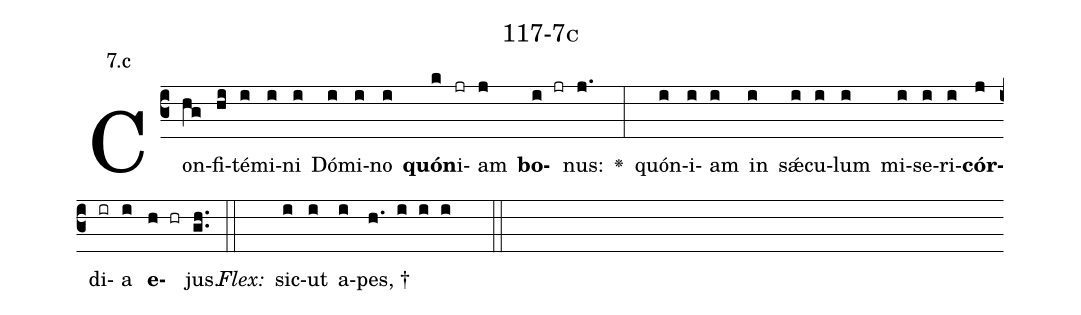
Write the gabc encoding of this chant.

name: 117-7c;
annotation: 7.c;
%%
(c3)Con(hg)fi(hi)té(i)mi(i)ni(i) Dó(i)mi(i)no(i) <b>quón</b>(k)i(jr)am(j) <b>bo</b>(i jr)nus:(j.) <v>\greheightstar</v>(:) quón(i)i(i)am(i) in(i) sǽ(i)cu(i)lum(i) mi(i)se(i)ri(i)<b>cór</b>(j)di(ir)a(i) <b>e</b>(h hr)jus.(gh..) (::)
<i>Flex:</i>()  sic(i)ut(i) a(i)pes, †(h. i i i  ::)

%E(i) u(i) o(j) u(i) a(h) e.(gh..) (::)
